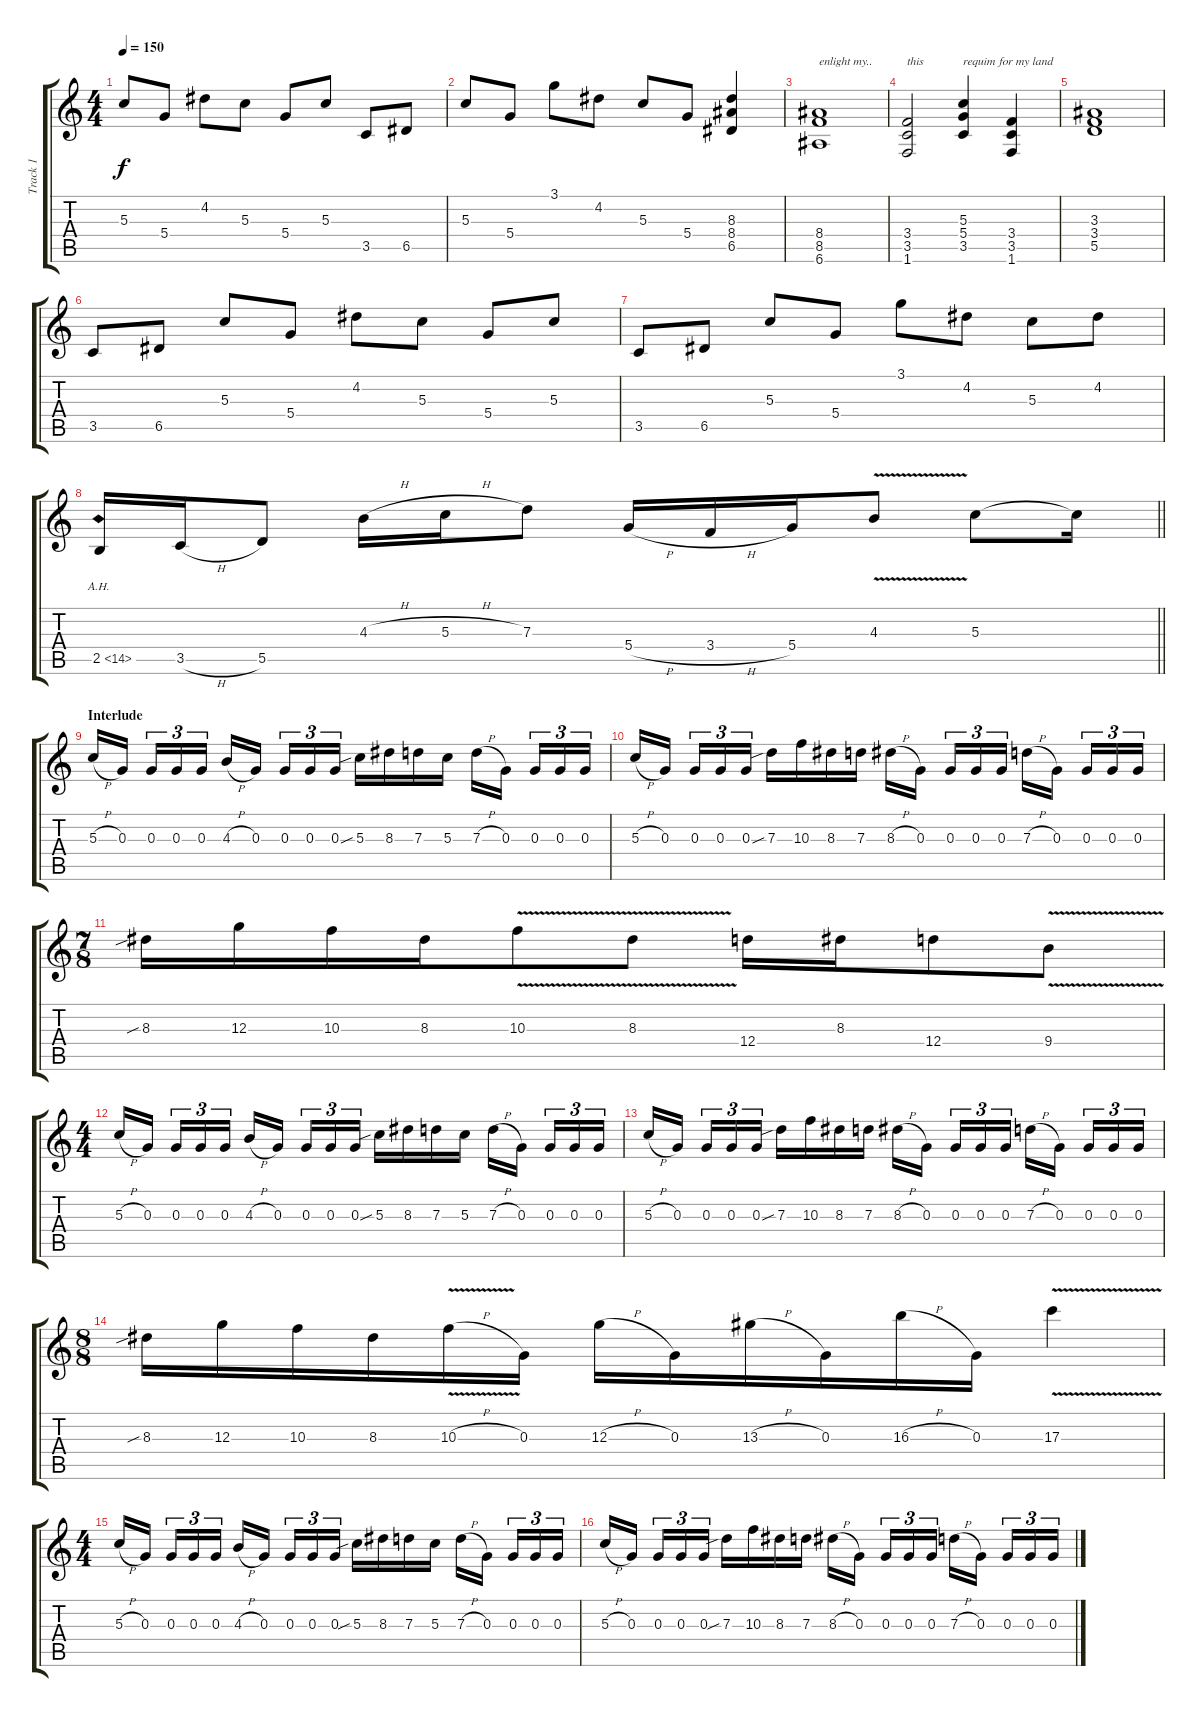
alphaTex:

\track ("Track 1" "Track 1") {instrument overdrivenguitar}
\staff {score tabs}
\tuning (E4 B3 G3 D3 A2 E2) {hide}
\ts (4 4)
\tempo 150
\clef g2
\ks c
5.3.8{dy f} 5.4.8 4.2.8 5.3.8 5.4.8 5.3.8 3.5.8 6.5.8 |
5.3.8 5.4.8 3.1.8 4.2.8 5.3.8 5.4.8 (8.3 8.4 6.5).4 |
(8.4 8.5 6.6).1{txt "enlight my.."} |
(3.4 3.5 1.6).2{txt "this "} (5.3 5.4 3.5).4{txt "requim for my land"} (3.4 3.5 1.6).4 |
(3.3 3.4 5.5).1 |
3.5.8 6.5.8 5.3.8 5.4.8 4.2.8 5.3.8 5.4.8 5.3.8 |
3.5.8 6.5.8 5.3.8 5.4.8 3.1.8 4.2.8 5.3.8 4.2.8 |
\barLineRight lightlight
2.5{ah 12}.16 3.5{h}.16 5.5.8 4.3{h}.16 5.3{h}.16 7.3.8 5.4{h}.16 3.4{h}.16 5.4.16 4.3{v}.8 5.3.8 5.3{t}.16 |
\section ("" "Interlude")
5.3{h}.16 0.3.16{beam splitsecondary} 0.3.16{tu (3 2)} 0.3.16{tu (3 2)} 0.3.16{tu (3 2)} 4.3{h}.16 0.3.16{beam splitsecondary} 0.3.16{tu (3 2)} 0.3.16{tu (3 2)} 0.3.16{tu (3 2)} 5.3{sib}.16 8.3.16 7.3.16 5.3.16 7.3{h}.16 0.3.16{beam splitsecondary} 0.3.16{tu (3 2)} 0.3.16{tu (3 2)} 0.3.16{tu (3 2)} |
5.3{h}.16 0.3.16{beam splitsecondary} 0.3.16{tu (3 2)} 0.3.16{tu (3 2)} 0.3.16{tu (3 2)} 7.3{sib}.16 10.3.16 8.3.16 7.3.16 8.3{h}.16 0.3.16{beam splitsecondary} 0.3.16{tu (3 2)} 0.3.16{tu (3 2)} 0.3.16{tu (3 2)} 7.3{h}.16 0.3.16{beam splitsecondary} 0.3.16{tu (3 2)} 0.3.16{tu (3 2)} 0.3.16{tu (3 2)} |
\ts (7 8)
8.3{sib}.16 12.3.16 10.3.16 8.3.16 10.3{v}.8 8.3{v}.8 12.4.16 8.3.16 12.4.8 9.4{v}.8 |
\ts (4 4)
5.3{h}.16 0.3.16{beam splitsecondary} 0.3.16{tu (3 2)} 0.3.16{tu (3 2)} 0.3.16{tu (3 2)} 4.3{h}.16 0.3.16{beam splitsecondary} 0.3.16{tu (3 2)} 0.3.16{tu (3 2)} 0.3.16{tu (3 2)} 5.3{sib}.16 8.3.16 7.3.16 5.3.16 7.3{h}.16 0.3.16{beam splitsecondary} 0.3.16{tu (3 2)} 0.3.16{tu (3 2)} 0.3.16{tu (3 2)} |
5.3{h}.16 0.3.16{beam splitsecondary} 0.3.16{tu (3 2)} 0.3.16{tu (3 2)} 0.3.16{tu (3 2)} 7.3{sib}.16 10.3.16 8.3.16 7.3.16 8.3{h}.16 0.3.16{beam splitsecondary} 0.3.16{tu (3 2)} 0.3.16{tu (3 2)} 0.3.16{tu (3 2)} 7.3{h}.16 0.3.16{beam splitsecondary} 0.3.16{tu (3 2)} 0.3.16{tu (3 2)} 0.3.16{tu (3 2)} |
\ts (8 8)
8.3{sib}.16 12.3.16 10.3.16 8.3.16 10.3{v h}.16 0.3.16 12.3{h}.16 0.3.16 13.3{h}.16 0.3.16 16.3{h}.16 0.3.16 17.3{v}.4 |
\ts (4 4)
5.3{h}.16 0.3.16{beam splitsecondary} 0.3.16{tu (3 2)} 0.3.16{tu (3 2)} 0.3.16{tu (3 2)} 4.3{h}.16 0.3.16{beam splitsecondary} 0.3.16{tu (3 2)} 0.3.16{tu (3 2)} 0.3.16{tu (3 2)} 5.3{sib}.16 8.3.16 7.3.16 5.3.16 7.3{h}.16 0.3.16{beam splitsecondary} 0.3.16{tu (3 2)} 0.3.16{tu (3 2)} 0.3.16{tu (3 2)} |
5.3{h}.16 0.3.16{beam splitsecondary} 0.3.16{tu (3 2)} 0.3.16{tu (3 2)} 0.3.16{tu (3 2)} 7.3{sib}.16 10.3.16 8.3.16 7.3.16 8.3{h}.16 0.3.16{beam splitsecondary} 0.3.16{tu (3 2)} 0.3.16{tu (3 2)} 0.3.16{tu (3 2)} 7.3{h}.16 0.3.16{beam splitsecondary} 0.3.16{tu (3 2)} 0.3.16{tu (3 2)} 0.3.16{tu (3 2)}
